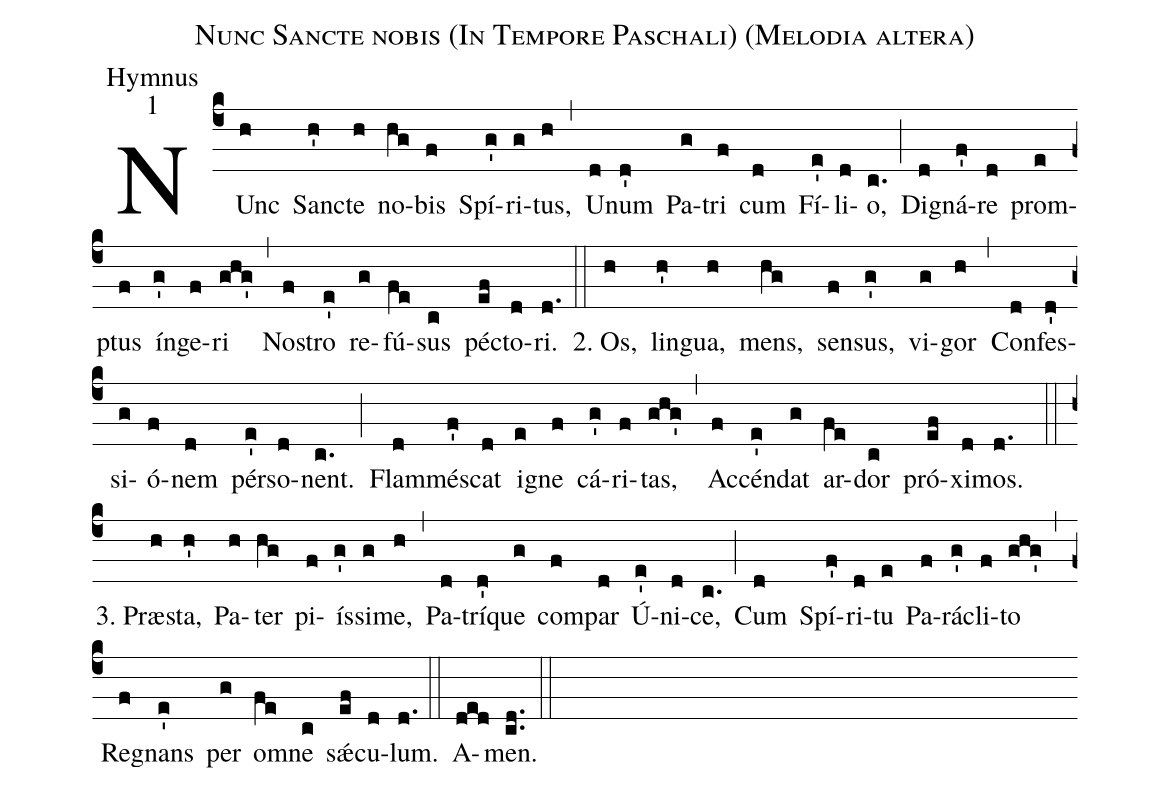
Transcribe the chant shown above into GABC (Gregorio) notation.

name:Nunc Sancte nobis (In Tempore Paschali) (Melodia altera);
office-part:Hymnus;
mode:1;
%%
(c4) NUnc(h) San(h')cte(h) no(hg)bis(f) Spí(g')ri(g)tus,(h) (,)
U(d)num(d') Pa(g)tri(f) cum(d) Fí(e')li(d)o,(c.) (;)
Di(d)gná(f')re(d) prom(e)ptus(f) ín(g')ge(f)ri(ghg') (,)
No(f)stro(e') re(g)fú(fe)sus(c) pé(ef)cto(d)ri.(d.) (::)

2.~Os,(h) lin(h')gua,(h) mens,(hg) sen(f)sus,(g') vi(g)gor(h) (,)
Con(d)fes(d')si(g)ó(f)nem(d) pér(e')so(d)nent.(c.) (;)
Flam(d)mé(f')scat(d) i(e)gne(f) cá(g')ri(f)tas,(ghg') (,)
Ac(f)cén(e')dat(g) ar(fe)dor(c) pró(ef)xi(d)mos.(d.) (::)

3.~Præ(h)sta,(h') Pa(h)ter(hg) pi(f)ís(g')si(g)me,(h) (,)
Pa(d)trí(d')que(g) com(f)par(d) Ú(e')ni(d)ce,(c.) (;)
Cum(d) Spí(f')ri(d)tu(e) Pa(f)rá(g')cli(f)to(ghg') (,)
Re(f)gnans(e') per(g) om(fe)ne(c) sǽ(ef)cu(d)lum.(d.) (::)

A(ded)men.(cd..) (::)
